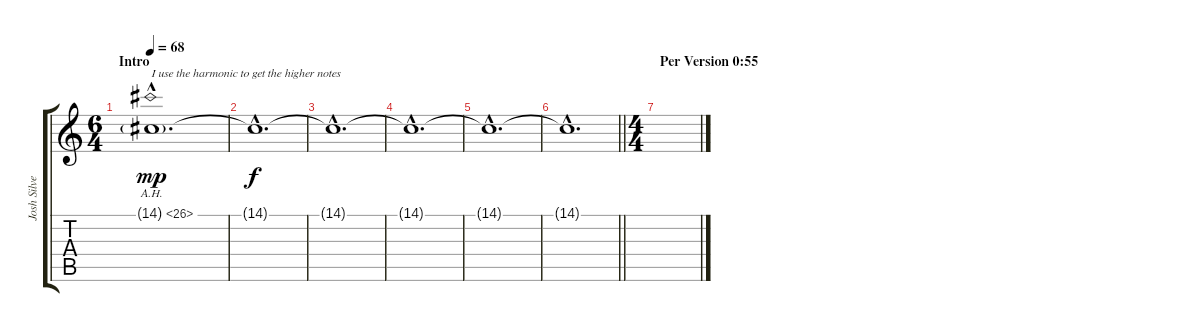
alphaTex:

\track ("Josh Silver" "Josh Silve") {instrument stringensemble1}
\staff {score tabs}
\tuning (B3 Gb3 D3 A2 E2 B1) {hide}
\ts (6 4)
\section ("" "Intro")
\tempo 68
\clef g2
\ks c
14.1{ah 12 g hac}.1{d txt "I use the harmonic to get the higher notes" dy mp instrument stringensemble1} |
14.1{hac t}.1{d dy f} |
14.1{hac t}.1{d} |
14.1{hac t}.1{d} |
14.1{hac t}.1{d} |
\barLineRight lightlight
14.1{hac t}.1{d} |
\ts (4 4)
\section ("" "Per Version 0:55")
